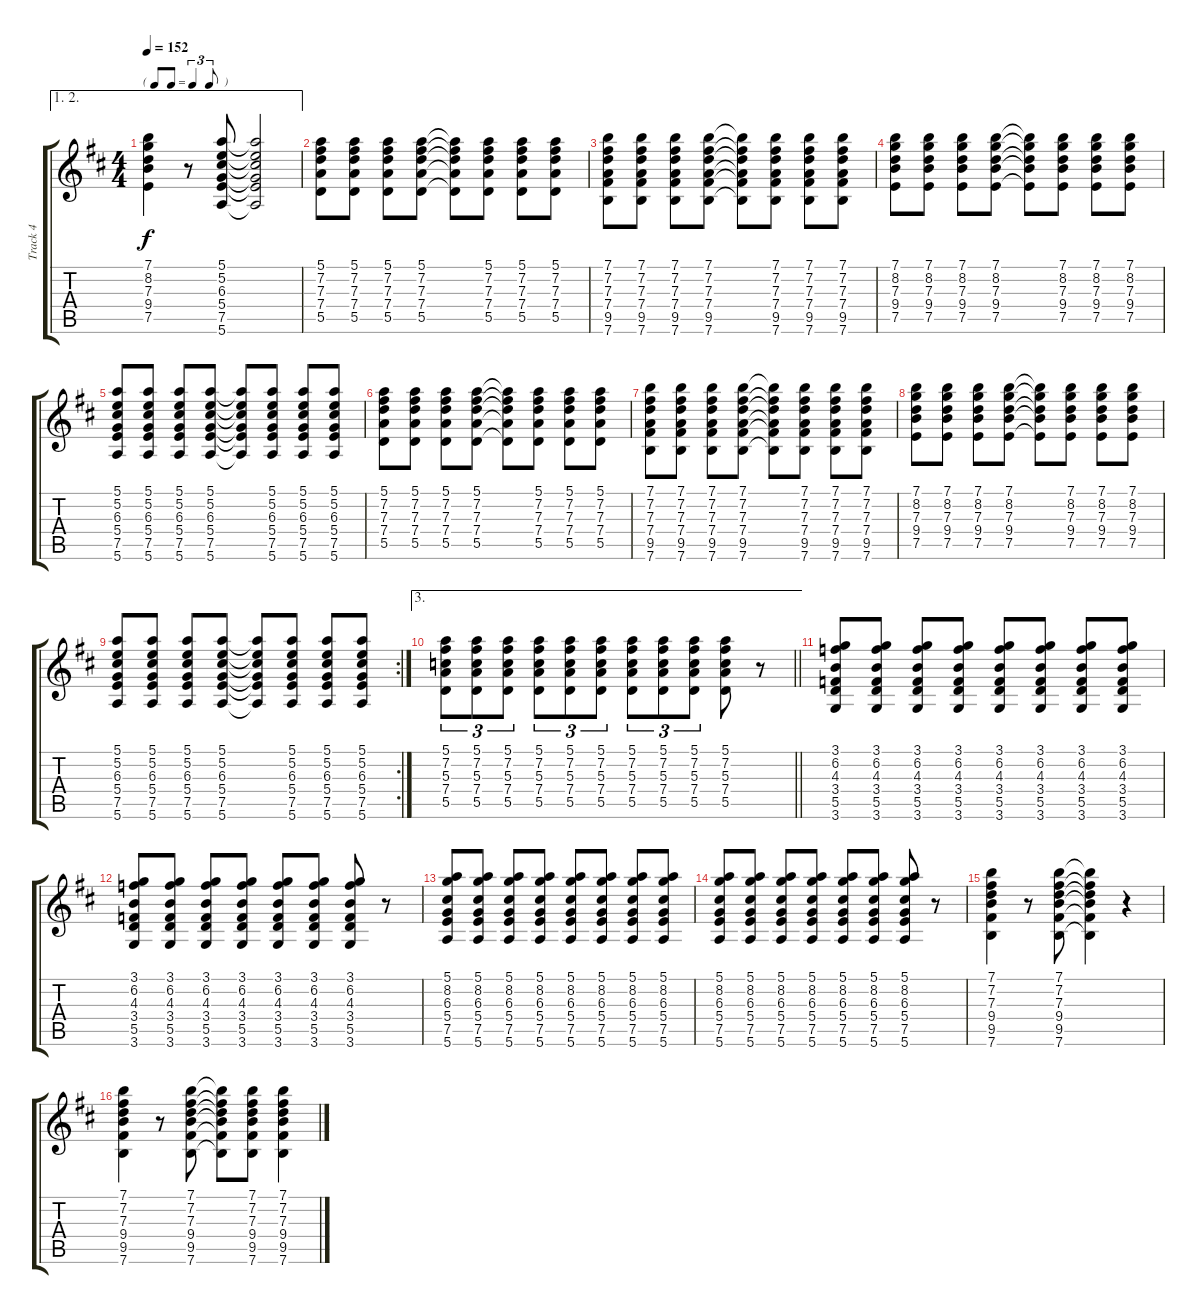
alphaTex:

\track ("Track 4" "Track 4") {instrument electricguitarjazz}
\staff {score tabs}
\tuning (E4 B3 G3 D3 A2 E2) {hide}
\ae (1 2)
\ts (4 4)
\tf triplet8th
\tempo 152
\clef g2
\ks d
(7.1 8.2 7.3 9.4 7.5).4{dy f} r.8 (5.1 5.2 6.3 5.4 7.5 5.6).8 (5.1{t} 5.2{t} 6.3{t} 5.4{t} 7.5{t} 5.6{t}).2 |
(5.1 7.2 7.3 7.4 5.5).8 (5.1 7.2 7.3 7.4 5.5).8 (5.1 7.2 7.3 7.4 5.5).8 (5.1 7.2 7.3 7.4 5.5).8 (5.1{t} 7.2{t} 7.3{t} 7.4{t} 5.5{t}).8 (5.1 7.2 7.3 7.4 5.5).8 (5.1 7.2 7.3 7.4 5.5).8 (5.1 7.2 7.3 7.4 5.5).8 |
(7.1 7.2 7.3 7.4 9.5 7.6).8 (7.1 7.2 7.3 7.4 9.5 7.6).8 (7.1 7.2 7.3 7.4 9.5 7.6).8 (7.1 7.2 7.3 7.4 9.5 7.6).8 (7.1{t} 7.2{t} 7.3{t} 7.4{t} 9.5{t} 7.6{t}).8 (7.1 7.2 7.3 7.4 9.5 7.6).8 (7.1 7.2 7.3 7.4 9.5 7.6).8 (7.1 7.2 7.3 7.4 9.5 7.6).8 |
(7.1 8.2 7.3 9.4 7.5).8 (7.1 8.2 7.3 9.4 7.5).8 (7.1 8.2 7.3 9.4 7.5).8 (7.1 8.2 7.3 9.4 7.5).8 (7.1{t} 8.2{t} 7.3{t} 9.4{t} 7.5{t}).8 (7.1 8.2 7.3 9.4 7.5).8 (7.1 8.2 7.3 9.4 7.5).8 (7.1 8.2 7.3 9.4 7.5).8 |
(5.1 5.2 6.3 5.4 7.5 5.6).8 (5.1 5.2 6.3 5.4 7.5 5.6).8 (5.1 5.2 6.3 5.4 7.5 5.6).8 (5.1 5.2 6.3 5.4 7.5 5.6).8 (5.1{t} 5.2{t} 6.3{t} 5.4{t} 7.5{t} 5.6{t}).8 (5.1 5.2 6.3 5.4 7.5 5.6).8 (5.1 5.2 6.3 5.4 7.5 5.6).8 (5.1 5.2 6.3 5.4 7.5 5.6).8 |
(5.1 7.2 7.3 7.4 5.5).8 (5.1 7.2 7.3 7.4 5.5).8 (5.1 7.2 7.3 7.4 5.5).8 (5.1 7.2 7.3 7.4 5.5).8 (5.1{t} 7.2{t} 7.3{t} 7.4{t} 5.5{t}).8 (5.1 7.2 7.3 7.4 5.5).8 (5.1 7.2 7.3 7.4 5.5).8 (5.1 7.2 7.3 7.4 5.5).8 |
(7.1 7.2 7.3 7.4 9.5 7.6).8 (7.1 7.2 7.3 7.4 9.5 7.6).8 (7.1 7.2 7.3 7.4 9.5 7.6).8 (7.1 7.2 7.3 7.4 9.5 7.6).8 (7.1{t} 7.2{t} 7.3{t} 7.4{t} 9.5{t} 7.6{t}).8 (7.1 7.2 7.3 7.4 9.5 7.6).8 (7.1 7.2 7.3 7.4 9.5 7.6).8 (7.1 7.2 7.3 7.4 9.5 7.6).8 |
(7.1 8.2 7.3 9.4 7.5).8 (7.1 8.2 7.3 9.4 7.5).8 (7.1 8.2 7.3 9.4 7.5).8 (7.1 8.2 7.3 9.4 7.5).8 (7.1{t} 8.2{t} 7.3{t} 9.4{t} 7.5{t}).8 (7.1 8.2 7.3 9.4 7.5).8 (7.1 8.2 7.3 9.4 7.5).8 (7.1 8.2 7.3 9.4 7.5).8 |
\rc 2
(5.1 5.2 6.3 5.4 7.5 5.6).8 (5.1 5.2 6.3 5.4 7.5 5.6).8 (5.1 5.2 6.3 5.4 7.5 5.6).8 (5.1 5.2 6.3 5.4 7.5 5.6).8 (5.1{t} 5.2{t} 6.3{t} 5.4{t} 7.5{t} 5.6{t}).8 (5.1 5.2 6.3 5.4 7.5 5.6).8 (5.1 5.2 6.3 5.4 7.5 5.6).8 (5.1 5.2 6.3 5.4 7.5 5.6).8 |
\ae 3
\barLineRight lightlight
(5.1 7.2 5.3 7.4 5.5).8{tu (3 2)} (5.1 7.2 5.3 7.4 5.5).8{tu (3 2)} (5.1 7.2 5.3 7.4 5.5).8{tu (3 2)} (5.1 7.2 5.3 7.4 5.5).8{tu (3 2)} (5.1 7.2 5.3 7.4 5.5).8{tu (3 2)} (5.1 7.2 5.3 7.4 5.5).8{tu (3 2)} (5.1 7.2 5.3 7.4 5.5).8{tu (3 2)} (5.1 7.2 5.3 7.4 5.5).8{tu (3 2)} (5.1 7.2 5.3 7.4 5.5).8{tu (3 2)} (5.1 7.2 5.3 7.4 5.5).8 r.8 |
(3.1 6.2 4.3 3.4 5.5 3.6).8 (3.1 6.2 4.3 3.4 5.5 3.6).8 (3.1 6.2 4.3 3.4 5.5 3.6).8 (3.1 6.2 4.3 3.4 5.5 3.6).8 (3.1 6.2 4.3 3.4 5.5 3.6).8 (3.1 6.2 4.3 3.4 5.5 3.6).8 (3.1 6.2 4.3 3.4 5.5 3.6).8 (3.1 6.2 4.3 3.4 5.5 3.6).8 |
(3.1 6.2 4.3 3.4 5.5 3.6).8 (3.1 6.2 4.3 3.4 5.5 3.6).8 (3.1 6.2 4.3 3.4 5.5 3.6).8 (3.1 6.2 4.3 3.4 5.5 3.6).8 (3.1 6.2 4.3 3.4 5.5 3.6).8 (3.1 6.2 4.3 3.4 5.5 3.6).8 (3.1 6.2 4.3 3.4 5.5 3.6).8 r.8 |
(5.1 8.2 6.3 5.4 7.5 5.6).8 (5.1 8.2 6.3 5.4 7.5 5.6).8 (5.1 8.2 6.3 5.4 7.5 5.6).8 (5.1 8.2 6.3 5.4 7.5 5.6).8 (5.1 8.2 6.3 5.4 7.5 5.6).8 (5.1 8.2 6.3 5.4 7.5 5.6).8 (5.1 8.2 6.3 5.4 7.5 5.6).8 (5.1 8.2 6.3 5.4 7.5 5.6).8 |
(5.1 8.2 6.3 5.4 7.5 5.6).8 (5.1 8.2 6.3 5.4 7.5 5.6).8 (5.1 8.2 6.3 5.4 7.5 5.6).8 (5.1 8.2 6.3 5.4 7.5 5.6).8 (5.1 8.2 6.3 5.4 7.5 5.6).8 (5.1 8.2 6.3 5.4 7.5 5.6).8 (5.1 8.2 6.3 5.4 7.5 5.6).8 r.8 |
(7.1 7.2 7.3 9.4 9.5 7.6).4 r.8 (7.1 7.2 7.3 9.4 9.5 7.6).8 (7.1{t} 7.2{t} 7.3{t} 9.4{t} 9.5{t} 7.6{t}).4 r.4 |
(7.1 7.2 7.3 9.4 9.5 7.6).4 r.8 (7.1 7.2 7.3 9.4 9.5 7.6).8 (7.1{t} 7.2{t} 7.3{t} 9.4{t} 9.5{t} 7.6{t}).8 (7.1 7.2 7.3 9.4 9.5 7.6).8 (7.1 7.2 7.3 9.4 9.5 7.6).4
